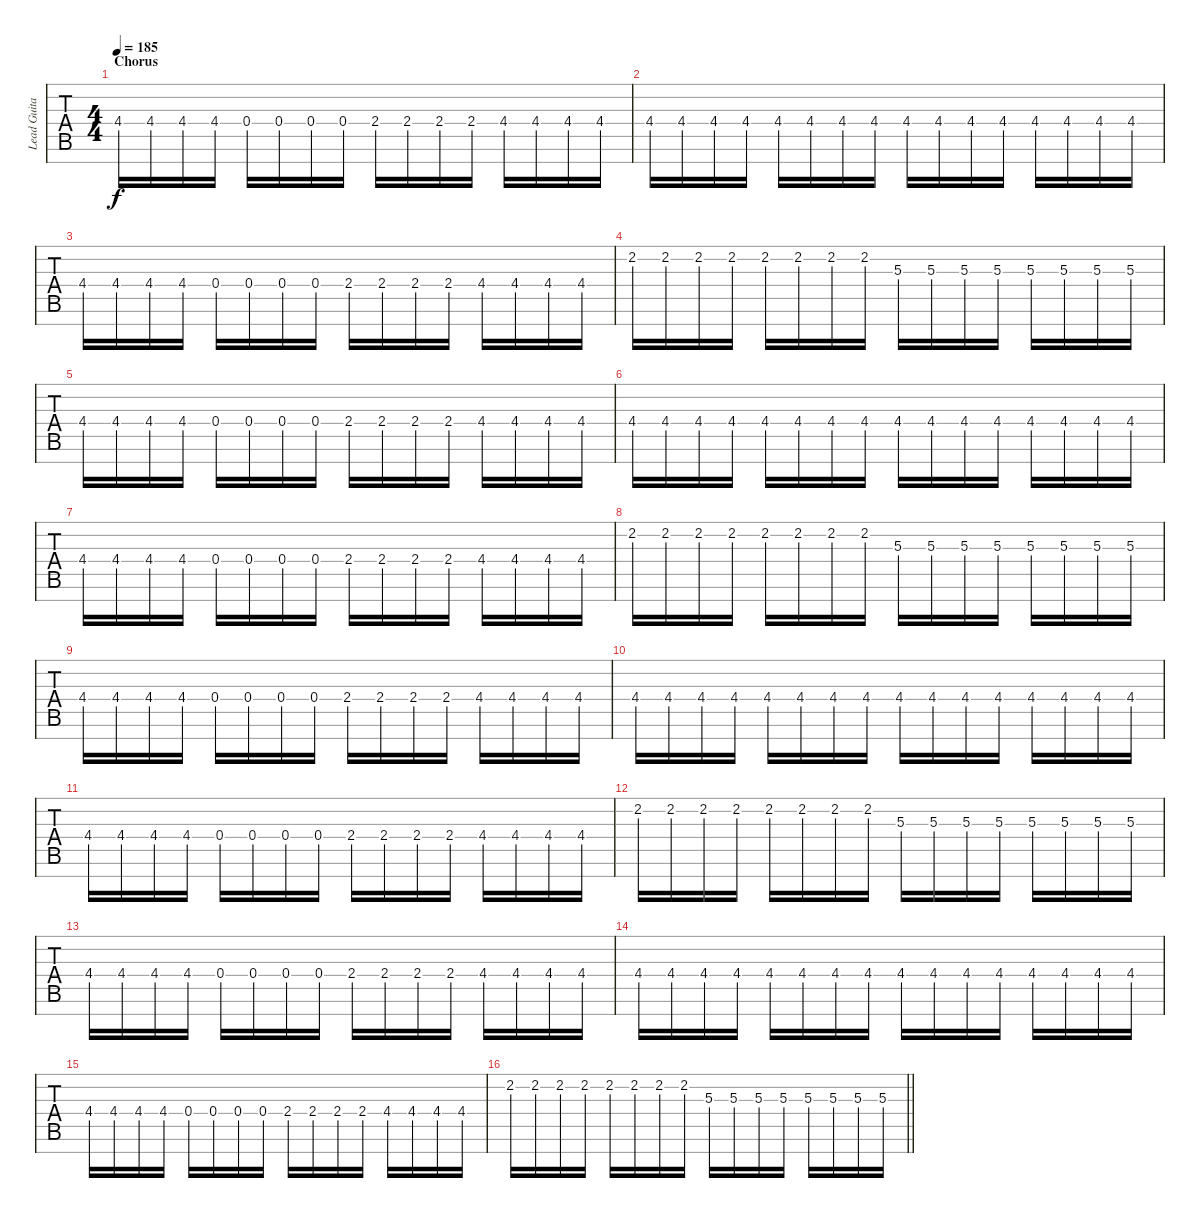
\track ("Lead Guitar" "Lead Guita") {instrument distortionguitar}
\staff {tabs}
\tuning (F4 C4 G3 Eb3 Bb2 F2 C2) {hide}
\ts (4 4)
\section ("" "Chorus")
\tempo 185
\clef g2
\ks c
4.4.16{dy f} 4.4.16 4.4.16 4.4.16 0.4.16 0.4.16 0.4.16 0.4.16 2.4.16 2.4.16 2.4.16 2.4.16 4.4.16 4.4.16 4.4.16 4.4.16 |
4.4.16 4.4.16 4.4.16 4.4.16 4.4.16 4.4.16 4.4.16 4.4.16 4.4.16 4.4.16 4.4.16 4.4.16 4.4.16 4.4.16 4.4.16 4.4.16 |
4.4.16 4.4.16 4.4.16 4.4.16 0.4.16 0.4.16 0.4.16 0.4.16 2.4.16 2.4.16 2.4.16 2.4.16 4.4.16 4.4.16 4.4.16 4.4.16 |
2.2.16 2.2.16 2.2.16 2.2.16 2.2.16 2.2.16 2.2.16 2.2.16 5.3.16 5.3.16 5.3.16 5.3.16 5.3.16 5.3.16 5.3.16 5.3.16 |
4.4.16 4.4.16 4.4.16 4.4.16 0.4.16 0.4.16 0.4.16 0.4.16 2.4.16 2.4.16 2.4.16 2.4.16 4.4.16 4.4.16 4.4.16 4.4.16 |
4.4.16 4.4.16 4.4.16 4.4.16 4.4.16 4.4.16 4.4.16 4.4.16 4.4.16 4.4.16 4.4.16 4.4.16 4.4.16 4.4.16 4.4.16 4.4.16 |
4.4.16 4.4.16 4.4.16 4.4.16 0.4.16 0.4.16 0.4.16 0.4.16 2.4.16 2.4.16 2.4.16 2.4.16 4.4.16 4.4.16 4.4.16 4.4.16 |
2.2.16 2.2.16 2.2.16 2.2.16 2.2.16 2.2.16 2.2.16 2.2.16 5.3.16 5.3.16 5.3.16 5.3.16 5.3.16 5.3.16 5.3.16 5.3.16 |
4.4.16 4.4.16 4.4.16 4.4.16 0.4.16 0.4.16 0.4.16 0.4.16 2.4.16 2.4.16 2.4.16 2.4.16 4.4.16 4.4.16 4.4.16 4.4.16 |
4.4.16 4.4.16 4.4.16 4.4.16 4.4.16 4.4.16 4.4.16 4.4.16 4.4.16 4.4.16 4.4.16 4.4.16 4.4.16 4.4.16 4.4.16 4.4.16 |
4.4.16 4.4.16 4.4.16 4.4.16 0.4.16 0.4.16 0.4.16 0.4.16 2.4.16 2.4.16 2.4.16 2.4.16 4.4.16 4.4.16 4.4.16 4.4.16 |
2.2.16 2.2.16 2.2.16 2.2.16 2.2.16 2.2.16 2.2.16 2.2.16 5.3.16 5.3.16 5.3.16 5.3.16 5.3.16 5.3.16 5.3.16 5.3.16 |
4.4.16 4.4.16 4.4.16 4.4.16 0.4.16 0.4.16 0.4.16 0.4.16 2.4.16 2.4.16 2.4.16 2.4.16 4.4.16 4.4.16 4.4.16 4.4.16 |
4.4.16 4.4.16 4.4.16 4.4.16 4.4.16 4.4.16 4.4.16 4.4.16 4.4.16 4.4.16 4.4.16 4.4.16 4.4.16 4.4.16 4.4.16 4.4.16 |
4.4.16 4.4.16 4.4.16 4.4.16 0.4.16 0.4.16 0.4.16 0.4.16 2.4.16 2.4.16 2.4.16 2.4.16 4.4.16 4.4.16 4.4.16 4.4.16 |
\barLineRight lightlight
2.2.16 2.2.16 2.2.16 2.2.16 2.2.16 2.2.16 2.2.16 2.2.16 5.3.16 5.3.16 5.3.16 5.3.16 5.3.16 5.3.16 5.3.16 5.3.16
